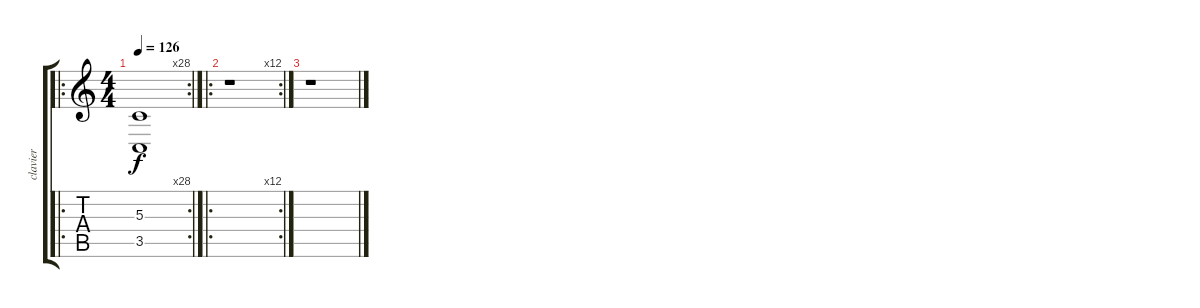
\track ("clavier" "clavier") {instrument lead1square}
\staff {score tabs}
\tuning (E4 B3 G3 D3 A2 E2) {hide}
\ro
\rc 28
\ts (4 4)
\tempo 126
\clef g2
\ks c
(5.3 3.5).1{dy f} |
\ro
\rc 12
r.1 |
r.1
